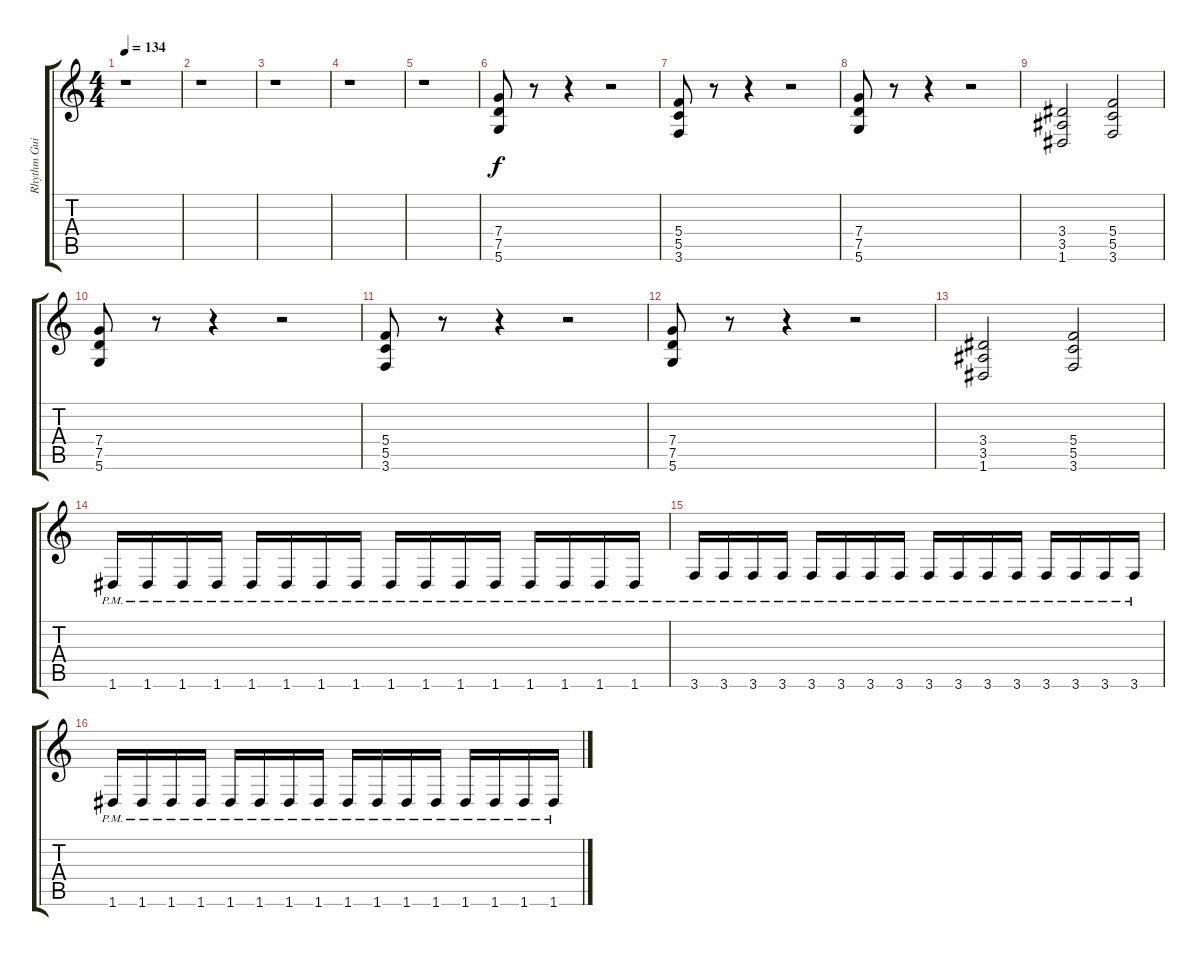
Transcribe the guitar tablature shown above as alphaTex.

\track ("Rhythm Guitar" "Rhythm Gui") {instrument distortionguitar}
\staff {score tabs}
\tuning (D4 A3 F3 C3 G2 D2) {hide}
\ts (4 4)
\tempo 134
\clef g2
\ks aminor
r.1{dy f} |
r.1 |
r.1 |
r.1 |
r.1 |
(7.4 7.5 5.6).8 r.8 r.4 r.2 |
(5.4 5.5 3.6).8 r.8 r.4 r.2 |
(7.4 7.5 5.6).8 r.8 r.4 r.2 |
(3.4 3.5 1.6).2 (5.4 5.5 3.6).2 |
(7.4 7.5 5.6).8 r.8 r.4 r.2 |
(5.4 5.5 3.6).8 r.8 r.4 r.2 |
(7.4 7.5 5.6).8 r.8 r.4 r.2 |
(3.4 3.5 1.6).2 (5.4 5.5 3.6).2 |
1.6{pm}.16 1.6{pm}.16 1.6{pm}.16 1.6{pm}.16 1.6{pm}.16 1.6{pm}.16 1.6{pm}.16 1.6{pm}.16 1.6{pm}.16 1.6{pm}.16 1.6{pm}.16 1.6{pm}.16 1.6{pm}.16 1.6{pm}.16 1.6{pm}.16 1.6{pm}.16 |
3.6{pm}.16 3.6{pm}.16 3.6{pm}.16 3.6{pm}.16 3.6{pm}.16 3.6{pm}.16 3.6{pm}.16 3.6{pm}.16 3.6{pm}.16 3.6{pm}.16 3.6{pm}.16 3.6{pm}.16 3.6{pm}.16 3.6{pm}.16 3.6{pm}.16 3.6{pm}.16 |
1.6{pm}.16 1.6{pm}.16 1.6{pm}.16 1.6{pm}.16 1.6{pm}.16 1.6{pm}.16 1.6{pm}.16 1.6{pm}.16 1.6{pm}.16 1.6{pm}.16 1.6{pm}.16 1.6{pm}.16 1.6{pm}.16 1.6{pm}.16 1.6{pm}.16 1.6{pm}.16
